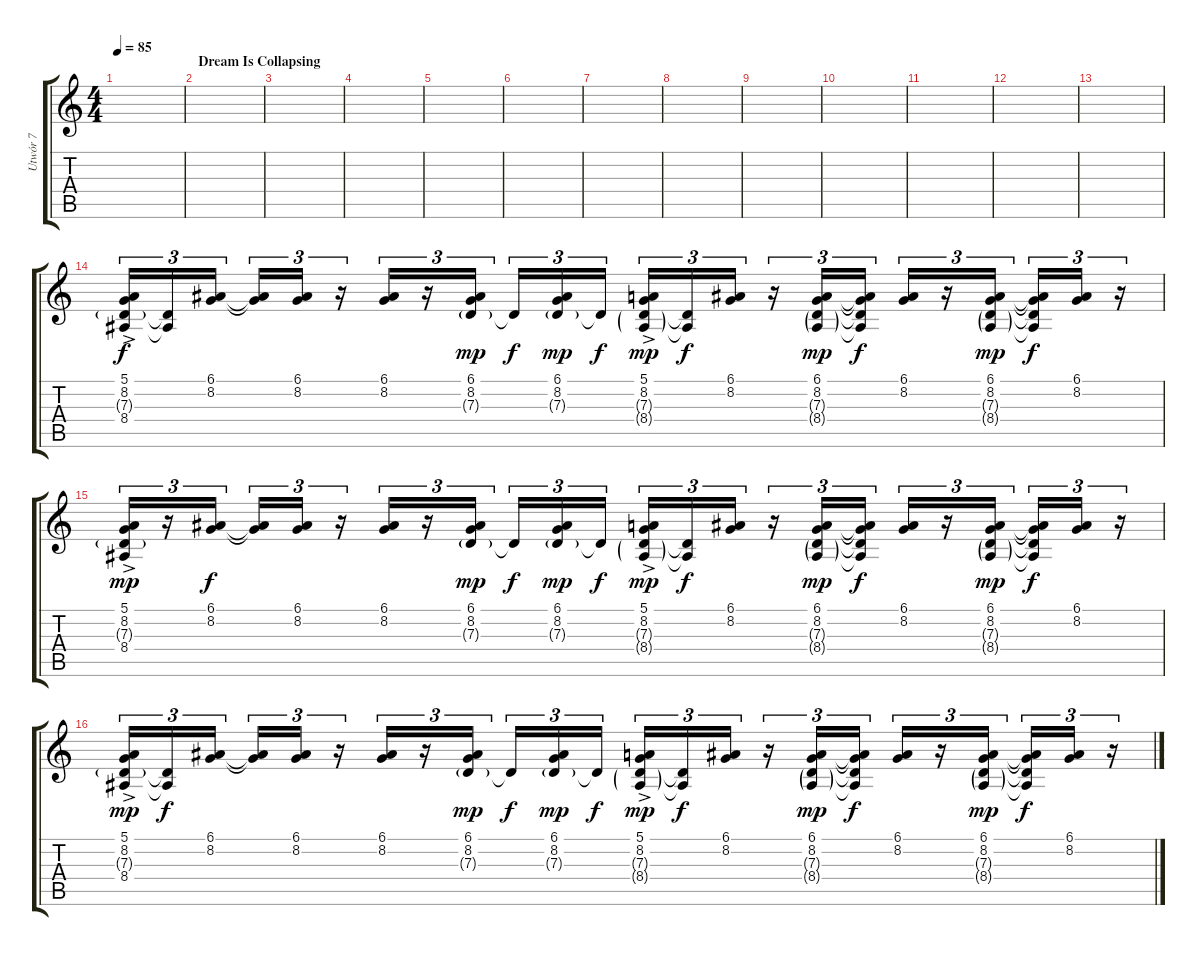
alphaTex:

\track ("Utwór 7" "Utwór 7") {instrument stringensemble1}
\staff {score tabs}
\tuning (E4 B3 G3 D3 A2 E2) {hide}
\ts (4 4)
\tempo 85
\clef g2
\ks c
|
\section ("" "Dream Is Collapsing")
|
|
|
|
|
|
|
|
|
|
|
|
(5.1 8.2{ac} 7.3{g} 8.4).16{tu (3 2)} (7.3{t} 8.4{t}).16{tu (3 2) dy f} (6.1 8.2).16{tu (3 2)} (6.1{t} 8.2{t}).16{tu (3 2)} (6.1 8.2).16{tu (3 2)} r.16{tu (3 2)} (6.1 8.2).16{tu (3 2)} r.16{tu (3 2)} (6.1 8.2 7.3{g}).16{tu (3 2) dy mp} 7.3{t}.16{tu (3 2) dy f} (6.1 8.2 7.3{g}).16{tu (3 2) dy mp} 7.3{t}.16{tu (3 2) dy f} (5.1 8.2{ac} 7.3{g} 8.4{g}).16{tu (3 2) dy mp} (7.3{t} 8.4{t}).16{tu (3 2) dy f} (6.1 8.2).16{tu (3 2)} r.16{tu (3 2)} (6.1 8.2 7.3{g} 8.4{g}).16{tu (3 2) dy mp} (6.1{t} 8.2{t} 7.3{t} 8.4{t}).16{tu (3 2) dy f} (6.1 8.2).16{tu (3 2)} r.16{tu (3 2)} (6.1 8.2 7.3{g} 8.4{g}).16{tu (3 2) dy mp} (6.1{t} 8.2{t} 7.3{t} 8.4{t}).16{tu (3 2) dy f} (6.1 8.2).16{tu (3 2)} r.16{tu (3 2)} |
(5.1 8.2{ac} 7.3{g} 8.4).16{tu (3 2) dy mp} r.16{tu (3 2)} (6.1 8.2).16{tu (3 2) dy f} (6.1{t} 8.2{t}).16{tu (3 2)} (6.1 8.2).16{tu (3 2)} r.16{tu (3 2)} (6.1 8.2).16{tu (3 2)} r.16{tu (3 2)} (6.1 8.2 7.3{g}).16{tu (3 2) dy mp} 7.3{t}.16{tu (3 2) dy f} (6.1 8.2 7.3{g}).16{tu (3 2) dy mp} 7.3{t}.16{tu (3 2) dy f} (5.1 8.2{ac} 7.3{g} 8.4{g}).16{tu (3 2) dy mp} (7.3{t} 8.4{t}).16{tu (3 2) dy f} (6.1 8.2).16{tu (3 2)} r.16{tu (3 2)} (6.1 8.2 7.3{g} 8.4{g}).16{tu (3 2) dy mp} (6.1{t} 8.2{t} 7.3{t} 8.4{t}).16{tu (3 2) dy f} (6.1 8.2).16{tu (3 2)} r.16{tu (3 2)} (6.1 8.2 7.3{g} 8.4{g}).16{tu (3 2) dy mp} (6.1{t} 8.2{t} 7.3{t} 8.4{t}).16{tu (3 2) dy f} (6.1 8.2).16{tu (3 2)} r.16{tu (3 2)} |
(5.1 8.2{ac} 7.3{g} 8.4).16{tu (3 2) dy mp} (7.3{t} 8.4{t}).16{tu (3 2) dy f} (6.1 8.2).16{tu (3 2)} (6.1{t} 8.2{t}).16{tu (3 2)} (6.1 8.2).16{tu (3 2)} r.16{tu (3 2)} (6.1 8.2).16{tu (3 2)} r.16{tu (3 2)} (6.1 8.2 7.3{g}).16{tu (3 2) dy mp} 7.3{t}.16{tu (3 2) dy f} (6.1 8.2 7.3{g}).16{tu (3 2) dy mp} 7.3{t}.16{tu (3 2) dy f} (5.1 8.2{ac} 7.3{g} 8.4{g}).16{tu (3 2) dy mp} (7.3{t} 8.4{t}).16{tu (3 2) dy f} (6.1 8.2).16{tu (3 2)} r.16{tu (3 2)} (6.1 8.2 7.3{g} 8.4{g}).16{tu (3 2) dy mp} (6.1{t} 8.2{t} 7.3{t} 8.4{t}).16{tu (3 2) dy f} (6.1 8.2).16{tu (3 2)} r.16{tu (3 2)} (6.1 8.2 7.3{g} 8.4{g}).16{tu (3 2) dy mp} (6.1{t} 8.2{t} 7.3{t} 8.4{t}).16{tu (3 2) dy f} (6.1 8.2).16{tu (3 2)} r.16{tu (3 2)}
